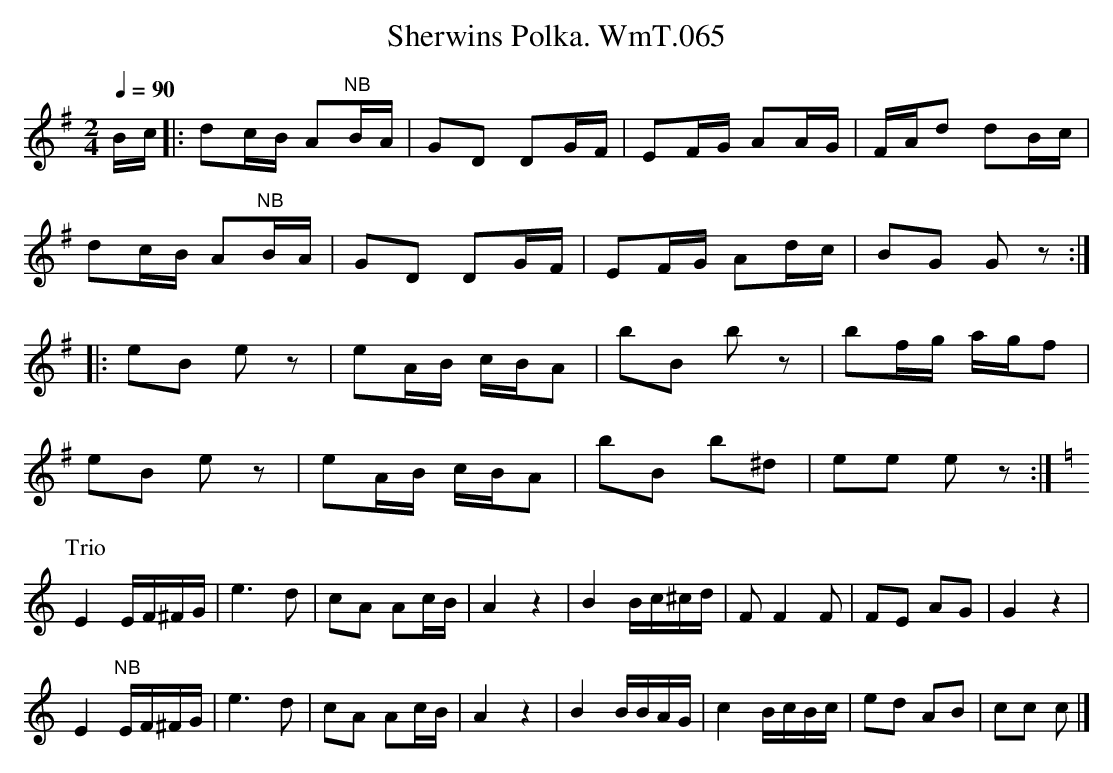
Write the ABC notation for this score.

X:1
T:Sherwins Polka. WmT.065
M:2/4
L:1/8
Q:1/4=90
K:G
B/c/|:dc/B/ A"^NB"B/A/|GD DG/F/|EF/G/ AA/G/|F/A/d dB/c/|
dc/B/ A"^NB"B/A/|GD DG/F/|EF/G/ Ad/c/|BG Gz:|
|:eB ez|eA/B/ c/B/A|bB bz|bf/g/ a/g/f|
eB ez|eA/B/ c/B/A|bB b^d|ee ez:|
P:Trio
K:C
E2 E/F/^F/G/|e3d|cA Ac/B/|A2z2|B2 B/c/^c/d/|F F2 F|FE AG|G2z2|
E2 "^NB"E/F/^F/G/|e3d|cA Ac/B/|A2z2|B2 B/B/A/G/|c2 B/c/B/c/|ed AB|cc c|]
